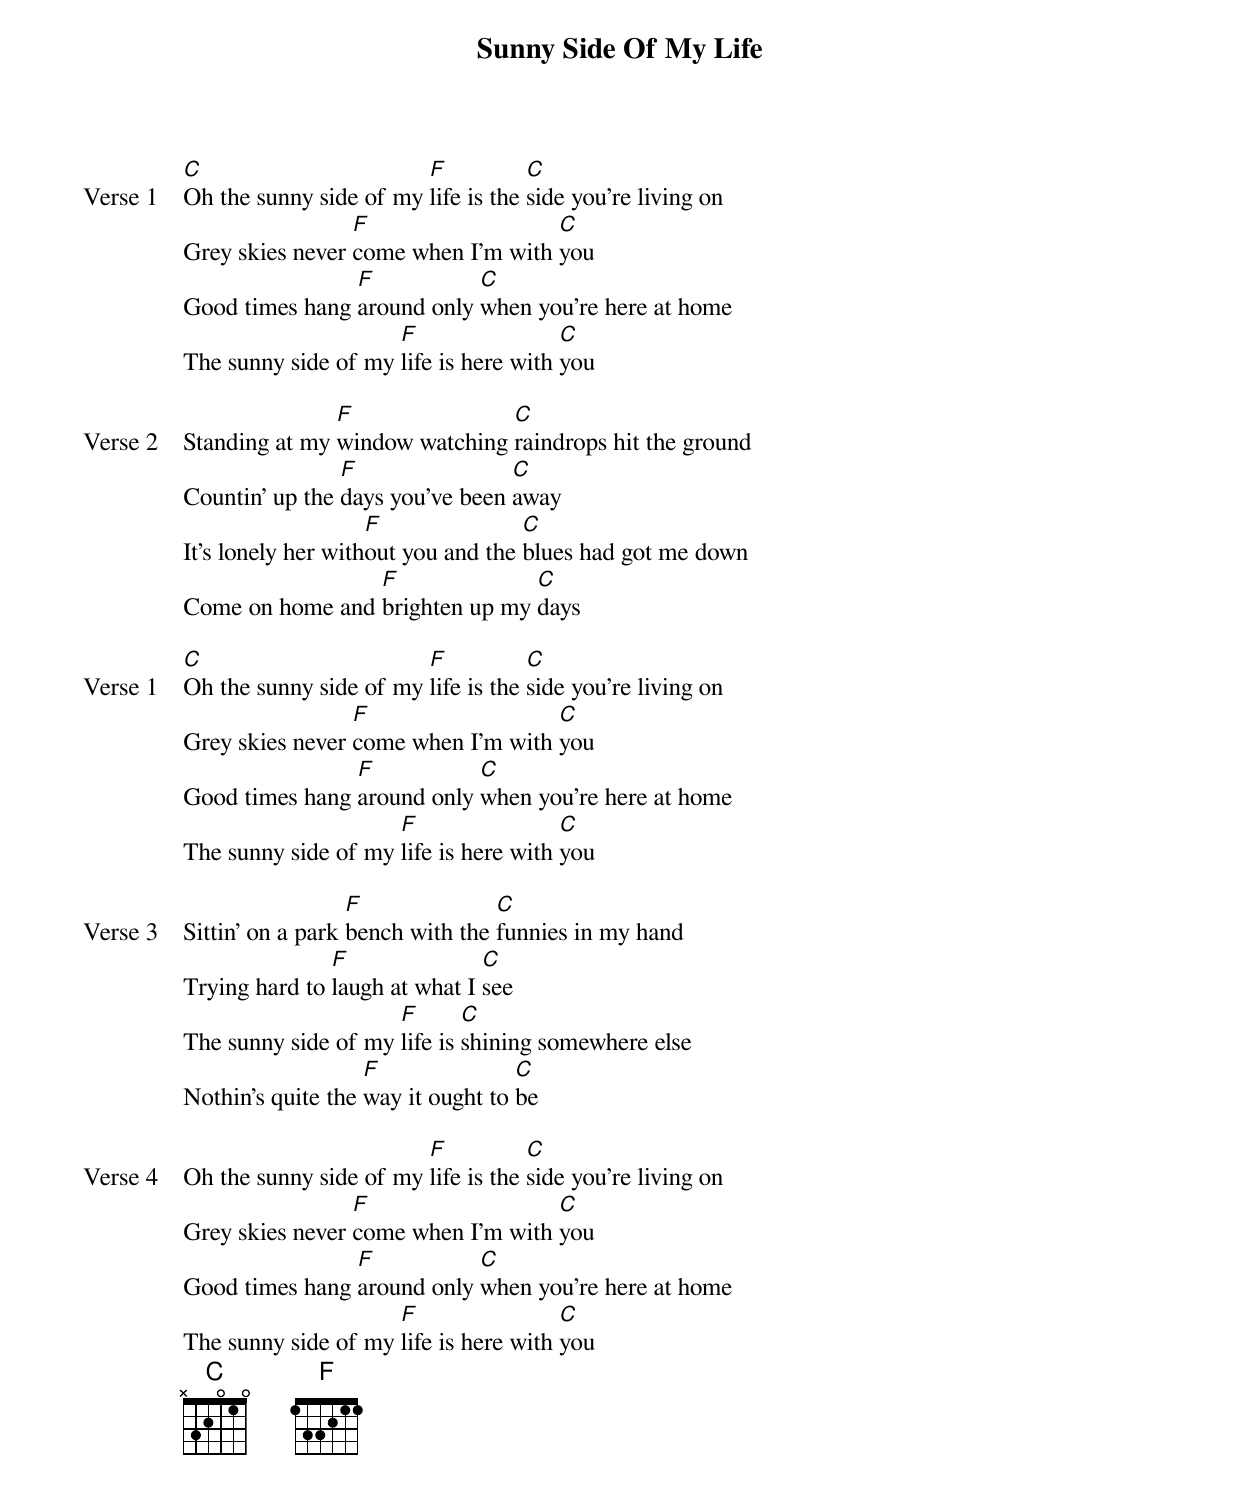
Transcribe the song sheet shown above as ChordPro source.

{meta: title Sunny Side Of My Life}
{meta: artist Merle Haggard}
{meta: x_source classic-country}
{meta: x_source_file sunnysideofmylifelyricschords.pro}
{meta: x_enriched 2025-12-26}

{start_of_verse: Verse 1}
[C]Oh the sunny side of my [F]life is the [C]side you're living on
Grey skies never [F]come when I'm with [C]you
Good times hang [F]around only [C]when you're here at home
The sunny side of my [F]life is here with [C]you
{end_of_verse}

{start_of_verse: Verse 2}
Standing at my [F]window watching [C]raindrops hit the ground
Countin' up the [F]days you've been [C]away
It's lonely her with[F]out you and the [C]blues had got me down
Come on home and [F]brighten up my [C]days
{end_of_verse}

{start_of_verse: Verse 1}
[C]Oh the sunny side of my [F]life is the [C]side you're living on
Grey skies never [F]come when I'm with [C]you
Good times hang [F]around only [C]when you're here at home
The sunny side of my [F]life is here with [C]you
{end_of_verse}

{start_of_verse: Verse 3}
Sittin' on a park [F]bench with the [C]funnies in my hand
Trying hard to [F]laugh at what I [C]see
The sunny side of my [F]life is [C]shining somewhere else
Nothin's quite the [F]way it ought to [C]be
{end_of_verse}

{start_of_verse: Verse 4}
Oh the sunny side of my [F]life is the [C]side you're living on
Grey skies never [F]come when I'm with [C]you
Good times hang [F]around only [C]when you're here at home
The sunny side of my [F]life is here with [C]you
{end_of_verse}
